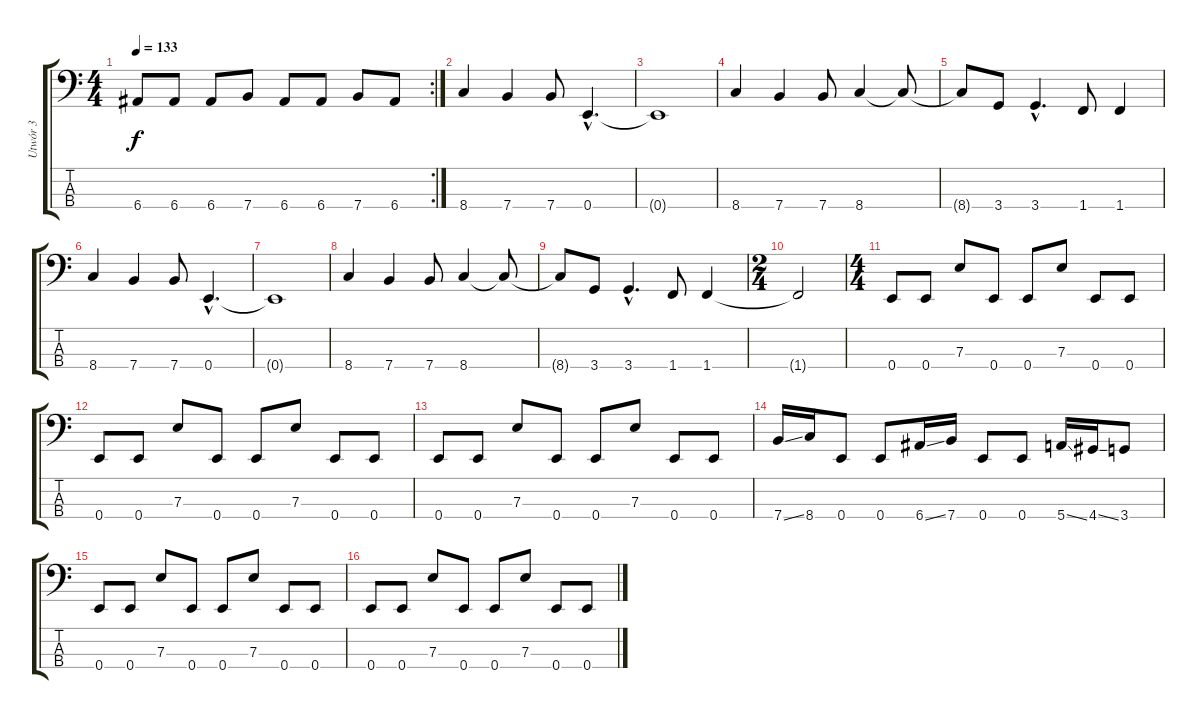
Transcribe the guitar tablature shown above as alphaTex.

\track ("Utwór 3" "Utwór 3") {instrument electricbassfinger}
\staff {score tabs}
\tuning (G2 D2 A1 E1) {hide}
\rc 2
\ts (4 4)
\tempo 133
\clef f4
\ks c
6.4.8{dy f} 6.4.8 6.4.8 7.4.8 6.4.8 6.4.8 7.4.8 6.4.8 |
8.4.4 7.4.4 7.4.8 0.4{hac}.4{d} |
0.4{t}.1 |
8.4.4 7.4.4 7.4.8 8.4.4 8.4{t}.8 |
8.4{t}.8 3.4.8 3.4{hac}.4{d} 1.4.8 1.4.4 |
8.4.4 7.4.4 7.4.8 0.4{hac}.4{d} |
0.4{t}.1 |
8.4.4 7.4.4 7.4.8 8.4.4 8.4{t}.8 |
8.4{t}.8 3.4.8 3.4{hac}.4{d} 1.4.8 1.4.4 |
\ts (2 4)
1.4{t}.2 |
\ts (4 4)
0.4.8 0.4.8 7.3.8 0.4.8 0.4.8 7.3.8 0.4.8 0.4.8 |
0.4.8 0.4.8 7.3.8 0.4.8 0.4.8 7.3.8 0.4.8 0.4.8 |
0.4.8 0.4.8 7.3.8 0.4.8 0.4.8 7.3.8 0.4.8 0.4.8 |
7.4{ss}.16 8.4.16 0.4.8 0.4.8 6.4{ss}.16 7.4.16 0.4.8 0.4.8 5.4{ss}.16 4.4{ss}.16 3.4.8 |
0.4.8 0.4.8 7.3.8 0.4.8 0.4.8 7.3.8 0.4.8 0.4.8 |
0.4.8 0.4.8 7.3.8 0.4.8 0.4.8 7.3.8 0.4.8 0.4.8
